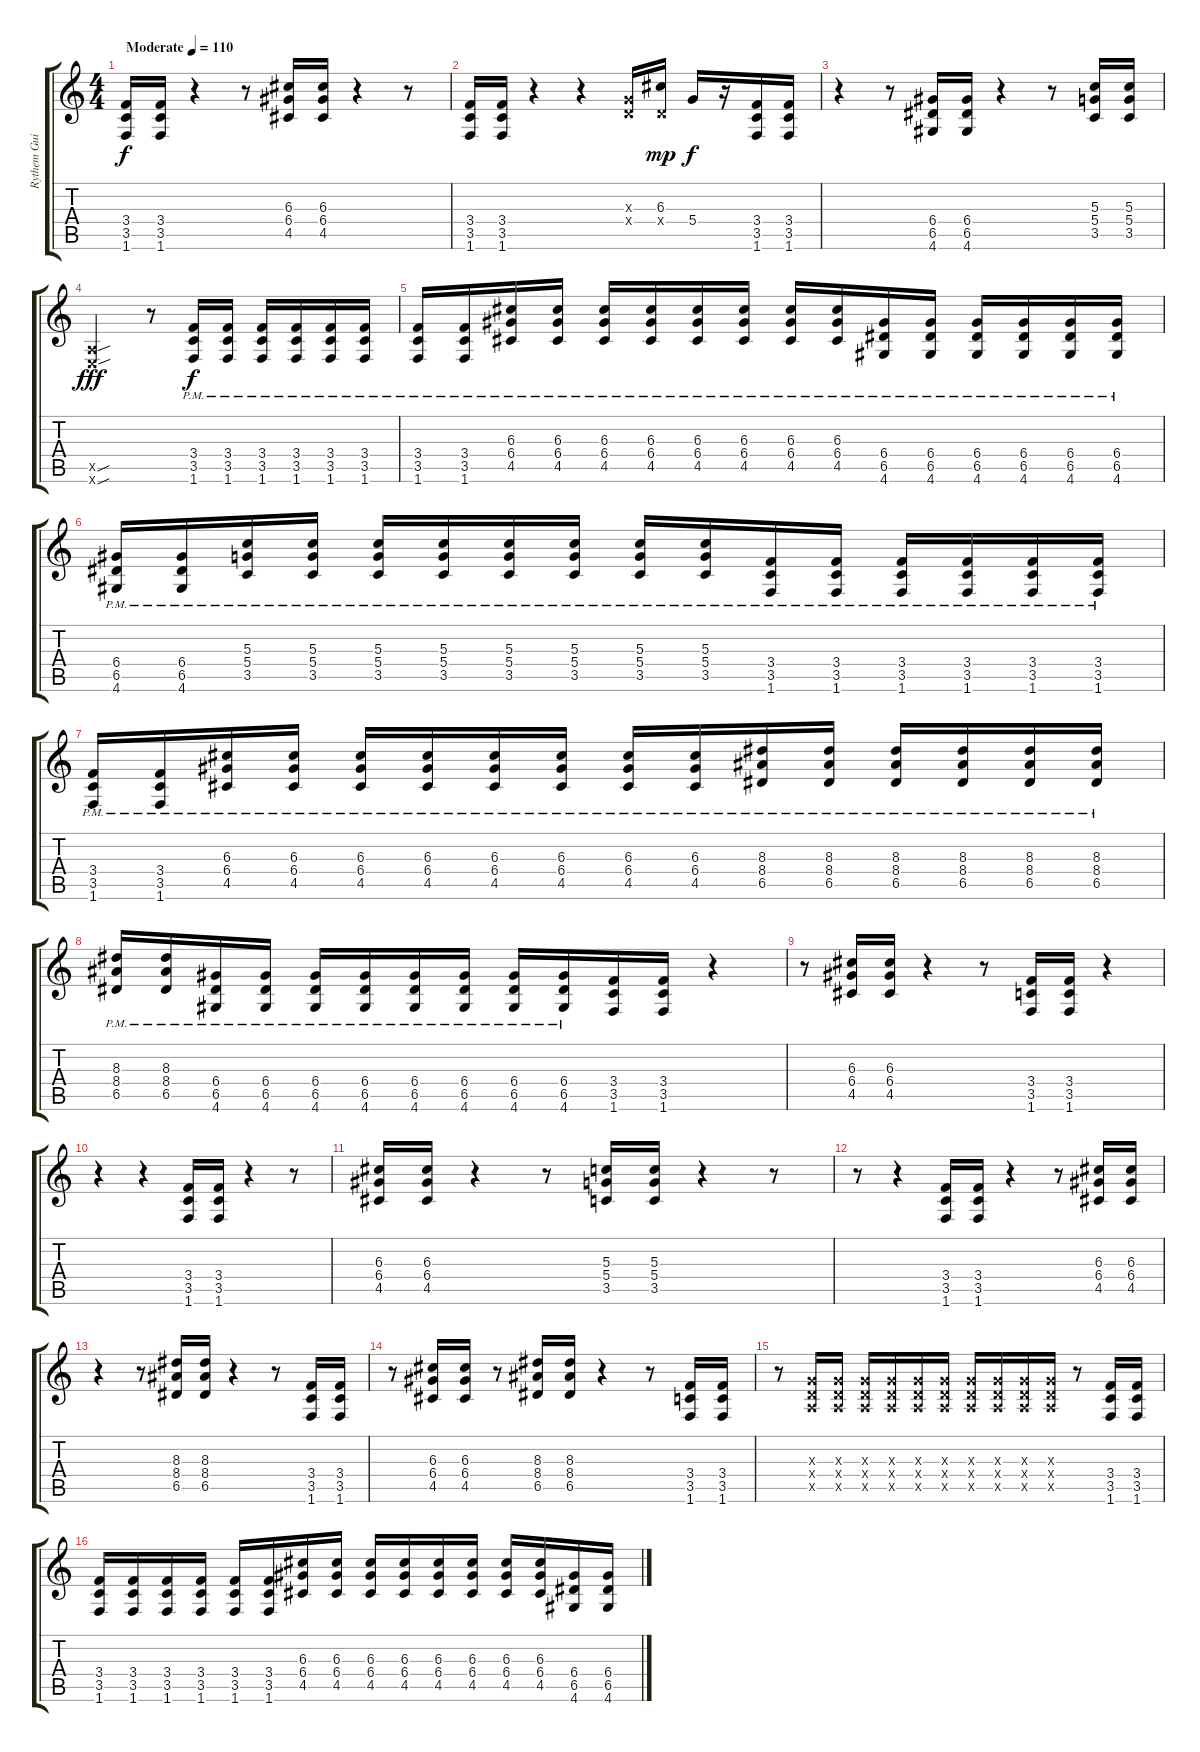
\track ("Rythem Guitar" "Rythem Gui") {instrument distortionguitar}
\staff {score tabs}
\tuning (E4 B3 G3 D3 A2 E2) {hide}
\ts (4 4)
\tempo (110 "Moderate")
\clef g2
\ks c
(3.4 3.5 1.6).16{dy f instrument distortionguitar} (3.4 3.5 1.6).16 r.4 r.8 (6.3 6.4 4.5).16 (6.3 6.4 4.5).16 r.4 r.8 |
(3.4 3.5 1.6).16 (3.4 3.5 1.6).16 r.4 r.4 (0.3{x} 0.4{x}).16 (6.3 0.4{x}).16{dy mp} 5.4.16{dy f} r.16 (3.4 3.5 1.6).16 (3.4 3.5 1.6).16 |
r.4 r.8 (6.4 6.5 4.6).16 (6.4 6.5 4.6).16 r.4 r.8 (5.3 5.4 3.5).16 (5.3 5.4 3.5).16 |
(0.5{sou x} 0.6{sou x}).2{dy fff} r.8 (3.4{pm} 3.5{pm} 1.6{pm}).16{dy f} (3.4{pm} 3.5{pm} 1.6{pm}).16 (3.4{pm} 3.5{pm} 1.6{pm}).16 (3.4{pm} 3.5{pm} 1.6{pm}).16 (3.4{pm} 3.5{pm} 1.6{pm}).16 (3.4{pm} 3.5{pm} 1.6{pm}).16 |
(3.4{pm} 3.5{pm} 1.6{pm}).16 (3.4{pm} 3.5{pm} 1.6{pm}).16 (6.3{pm} 6.4{pm} 4.5{pm}).16 (6.3{pm} 6.4{pm} 4.5{pm}).16 (6.3{pm} 6.4{pm} 4.5{pm}).16 (6.3{pm} 6.4{pm} 4.5{pm}).16 (6.3{pm} 6.4{pm} 4.5{pm}).16 (6.3{pm} 6.4{pm} 4.5{pm}).16 (6.3{pm} 6.4{pm} 4.5{pm}).16 (6.3{pm} 6.4{pm} 4.5{pm}).16 (6.4{pm} 6.5{pm} 4.6{pm}).16 (6.4{pm} 6.5{pm} 4.6{pm}).16 (6.4{pm} 6.5{pm} 4.6{pm}).16 (6.4{pm} 6.5{pm} 4.6{pm}).16 (6.4{pm} 6.5{pm} 4.6{pm}).16 (6.4{pm} 6.5{pm} 4.6{pm}).16 |
(6.4{pm} 6.5{pm} 4.6{pm}).16 (6.4{pm} 6.5{pm} 4.6{pm}).16 (5.3{pm} 5.4{pm} 3.5{pm}).16 (5.3{pm} 5.4{pm} 3.5{pm}).16 (5.3{pm} 5.4{pm} 3.5{pm}).16 (5.3{pm} 5.4{pm} 3.5{pm}).16 (5.3{pm} 5.4{pm} 3.5{pm}).16 (5.3{pm} 5.4{pm} 3.5{pm}).16 (5.3{pm} 5.4{pm} 3.5{pm}).16 (5.3{pm} 5.4{pm} 3.5{pm}).16 (3.4{pm} 3.5{pm} 1.6{pm}).16 (3.4{pm} 3.5{pm} 1.6{pm}).16 (3.4{pm} 3.5{pm} 1.6{pm}).16 (3.4{pm} 3.5{pm} 1.6{pm}).16 (3.4{pm} 3.5{pm} 1.6{pm}).16 (3.4{pm} 3.5{pm} 1.6{pm}).16 |
(3.4{pm} 3.5{pm} 1.6{pm}).16 (3.4{pm} 3.5{pm} 1.6{pm}).16 (6.3{pm} 6.4{pm} 4.5{pm}).16 (6.3{pm} 6.4{pm} 4.5{pm}).16 (6.3{pm} 6.4{pm} 4.5{pm}).16 (6.3{pm} 6.4{pm} 4.5{pm}).16 (6.3{pm} 6.4{pm} 4.5{pm}).16 (6.3{pm} 6.4{pm} 4.5{pm}).16 (6.3{pm} 6.4{pm} 4.5{pm}).16 (6.3{pm} 6.4{pm} 4.5{pm}).16 (8.3{pm} 8.4{pm} 6.5{pm}).16 (8.3{pm} 8.4{pm} 6.5{pm}).16 (8.3{pm} 8.4{pm} 6.5{pm}).16 (8.3{pm} 8.4{pm} 6.5{pm}).16 (8.3{pm} 8.4{pm} 6.5{pm}).16 (8.3{pm} 8.4{pm} 6.5{pm}).16 |
(8.3{pm} 8.4{pm} 6.5{pm}).16 (8.3{pm} 8.4{pm} 6.5{pm}).16 (6.4{pm} 6.5{pm} 4.6{pm}).16 (6.4{pm} 6.5{pm} 4.6{pm}).16 (6.4{pm} 6.5{pm} 4.6{pm}).16 (6.4{pm} 6.5{pm} 4.6{pm}).16 (6.4{pm} 6.5{pm} 4.6{pm}).16 (6.4{pm} 6.5{pm} 4.6{pm}).16 (6.4{pm} 6.5{pm} 4.6{pm}).16 (6.4{pm} 6.5{pm} 4.6{pm}).16 (3.4 3.5 1.6).16 (3.4 3.5 1.6).16 r.4 |
r.8 (6.3 6.4 4.5).16 (6.3 6.4 4.5).16 r.4 r.8 (3.4 3.5 1.6).16 (3.4 3.5 1.6).16 r.4 |
r.4 r.4 (3.4 3.5 1.6).16 (3.4 3.5 1.6).16 r.4 r.8 |
(6.3 6.4 4.5).16 (6.3 6.4 4.5).16 r.4 r.8 (5.3 5.4 3.5).16 (5.3 5.4 3.5).16 r.4 r.8 |
r.8 r.4 (3.4 3.5 1.6).16 (3.4 3.5 1.6).16 r.4 r.8 (6.3 6.4 4.5).16 (6.3 6.4 4.5).16 |
r.4 r.8 (8.3 8.4 6.5).16 (8.3 8.4 6.5).16 r.4 r.8 (3.4 3.5 1.6).16 (3.4 3.5 1.6).16 |
r.8 (6.3 6.4 4.5).16 (6.3 6.4 4.5).16 r.8 (8.3 8.4 6.5).16 (8.3 8.4 6.5).16 r.4 r.8 (3.4 3.5 1.6).16 (3.4 3.5 1.6).16 |
r.8 (0.3{x} 0.4{x} 0.5{x}).16 (0.3{x} 0.4{x} 0.5{x}).16 (0.3{x} 0.4{x} 0.5{x}).16 (0.3{x} 0.4{x} 0.5{x}).16 (0.3{x} 0.4{x} 0.5{x}).16 (0.3{x} 0.4{x} 0.5{x}).16 (0.3{x} 0.4{x} 0.5{x}).16 (0.3{x} 0.4{x} 0.5{x}).16 (0.3{x} 0.4{x} 0.5{x}).16 (0.3{x} 0.4{x} 0.5{x}).16 r.8 (3.4 3.5 1.6).16 (3.4 3.5 1.6).16 |
(3.4 3.5 1.6).16 (3.4 3.5 1.6).16 (3.4 3.5 1.6).16 (3.4 3.5 1.6).16 (3.4 3.5 1.6).16 (3.4 3.5 1.6).16 (6.3 6.4 4.5).16 (6.3 6.4 4.5).16 (6.3 6.4 4.5).16 (6.3 6.4 4.5).16 (6.3 6.4 4.5).16 (6.3 6.4 4.5).16 (6.3 6.4 4.5).16 (6.3 6.4 4.5).16 (6.4 6.5 4.6).16 (6.4 6.5 4.6).16
